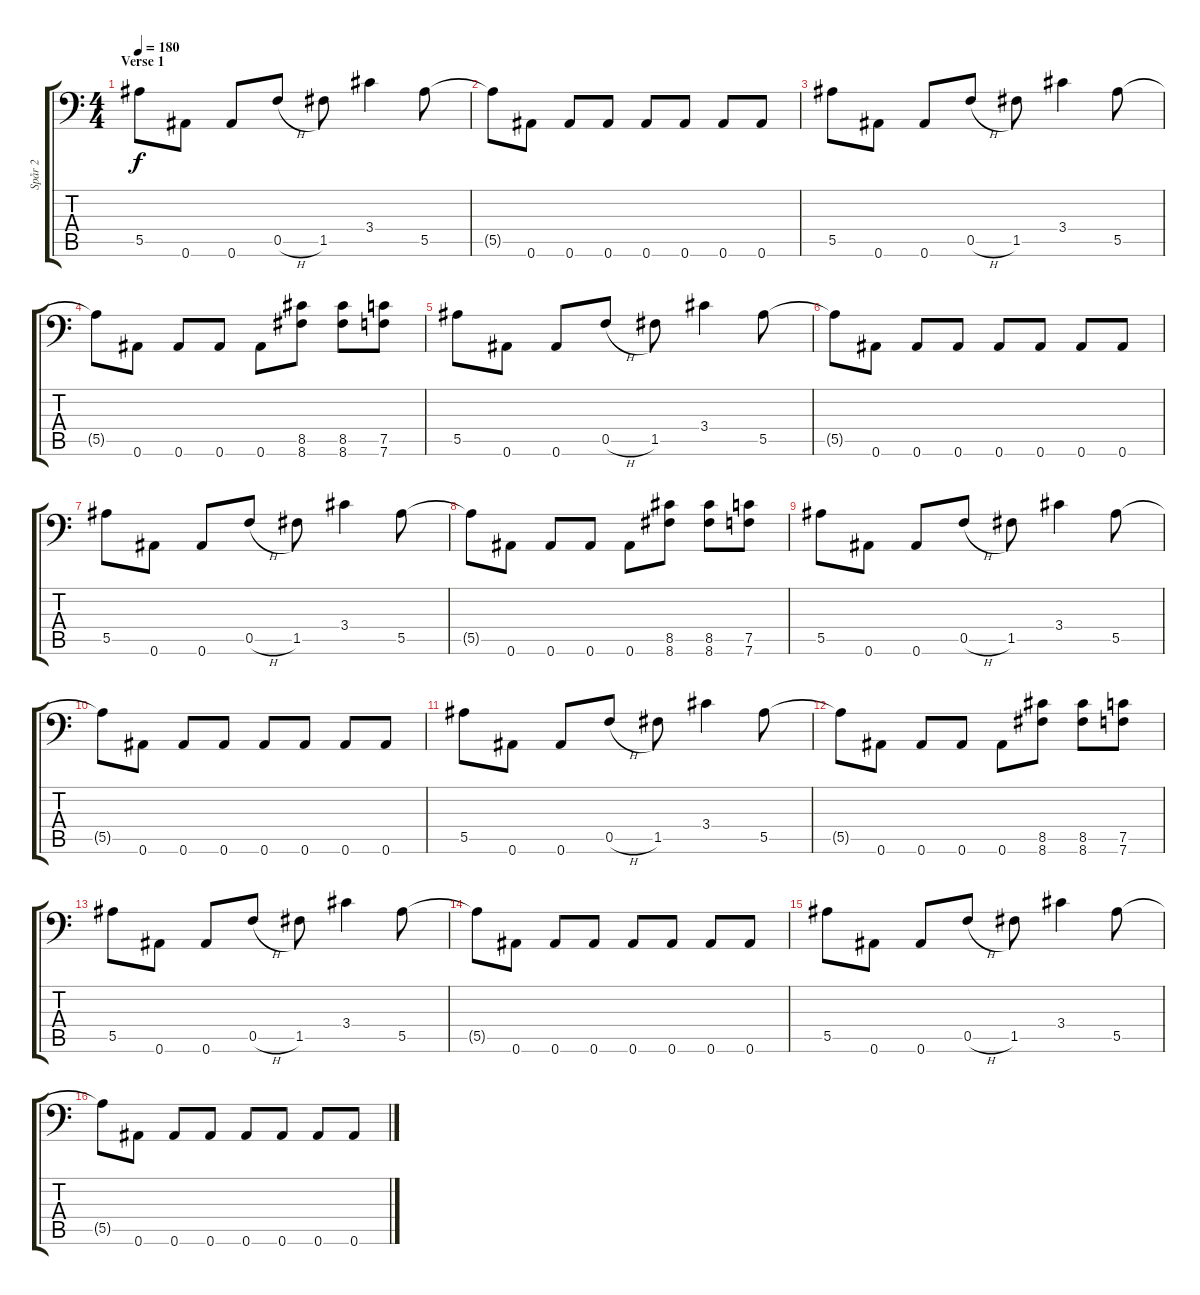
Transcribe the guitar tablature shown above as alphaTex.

\track ("Spår 2" "Spår 2") {instrument distortionguitar}
\staff {score tabs}
\tuning (C4 G3 Eb3 Bb2 F2 Bb1) {hide}
\ts (4 4)
\section ("" "Verse 1")
\tempo 180
\clef f4
\ks c
5.5.8{dy f} 0.6.8 0.6.8 0.5{h}.8 1.5.8 3.4.4 5.5.8 |
5.5{t}.8 0.6.8 0.6.8 0.6.8 0.6.8 0.6.8 0.6.8 0.6.8 |
5.5.8 0.6.8 0.6.8 0.5{h}.8 1.5.8 3.4.4 5.5.8 |
5.5{t}.8 0.6.8 0.6.8 0.6.8 0.6.8 (8.5 8.6).8 (8.5 8.6).8 (7.5 7.6).8 |
5.5.8 0.6.8 0.6.8 0.5{h}.8 1.5.8 3.4.4 5.5.8 |
5.5{t}.8 0.6.8 0.6.8 0.6.8 0.6.8 0.6.8 0.6.8 0.6.8 |
5.5.8 0.6.8 0.6.8 0.5{h}.8 1.5.8 3.4.4 5.5.8 |
5.5{t}.8 0.6.8 0.6.8 0.6.8 0.6.8 (8.5 8.6).8 (8.5 8.6).8 (7.5 7.6).8 |
5.5.8 0.6.8 0.6.8 0.5{h}.8 1.5.8 3.4.4 5.5.8 |
5.5{t}.8 0.6.8 0.6.8 0.6.8 0.6.8 0.6.8 0.6.8 0.6.8 |
5.5.8 0.6.8 0.6.8 0.5{h}.8 1.5.8 3.4.4 5.5.8 |
5.5{t}.8 0.6.8 0.6.8 0.6.8 0.6.8 (8.5 8.6).8 (8.5 8.6).8 (7.5 7.6).8 |
5.5.8 0.6.8 0.6.8 0.5{h}.8 1.5.8 3.4.4 5.5.8 |
5.5{t}.8 0.6.8 0.6.8 0.6.8 0.6.8 0.6.8 0.6.8 0.6.8 |
5.5.8 0.6.8 0.6.8 0.5{h}.8 1.5.8 3.4.4 5.5.8 |
5.5{t}.8 0.6.8 0.6.8 0.6.8 0.6.8 0.6.8 0.6.8 0.6.8
